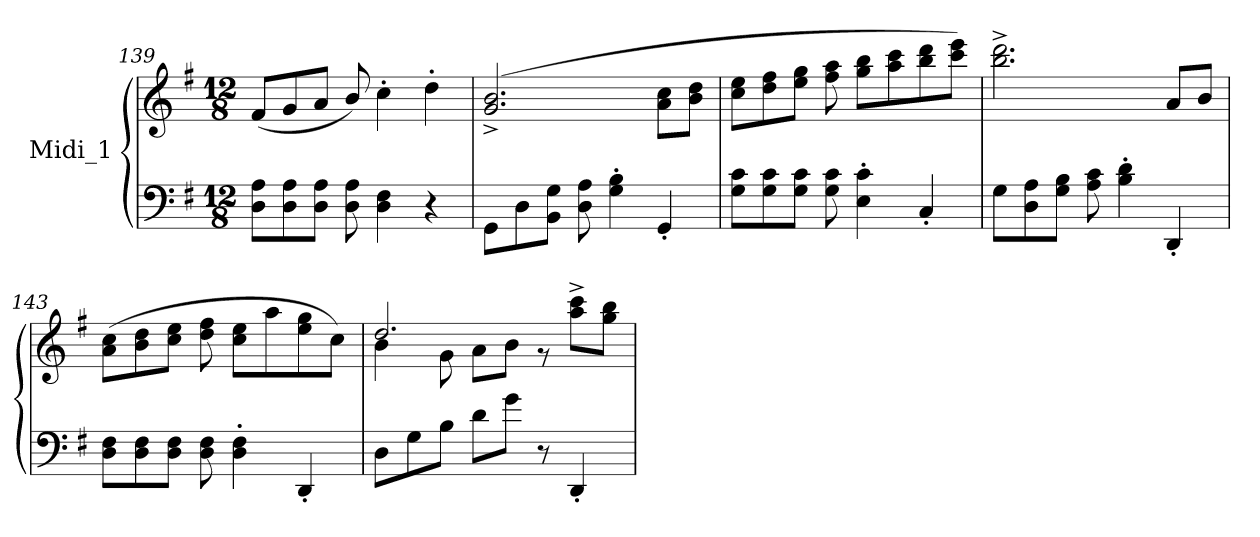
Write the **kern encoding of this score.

**kern	**kern
*part1	*part1
*staff2	*staff1
*I"Midi_1	*
*clefF4	*clefG2
*k[f#]	*k[f#]
*G:	*G:
*M12/8	*M12/8
=139	=139
8D\ 8A\L	(>8f#/L
8D\ 8A\	8g/
8D\ 8A\J	8a/J
8D\ 8A\	8b/)
4D\ 4F#\	4cc'\
4r	4dd'\
=140	=140
8GG\L	(>2.g/^ 2.b/^
8D\	.
8BB\ 8G\J	.
8D\ 8A\	.
4G\' 4B\'	.
4GG'/	8a\ 8cc\L
.	8b\ 8dd\J
=141	=141
8G\ 8c\L	8cc\ 8ee\L
8G\ 8c\	8dd\ 8ff#\
8G\ 8c\J	8ee\ 8gg\J
8G\ 8c\	8ff#\ 8aa\
4E\' 4c\'	8gg\ 8bb\L
.	8aa\ 8ccc\
4C'/	8bb\ 8ddd\
.	8ccc\ 8eee\J)
!!LO:LB:g=z
=142	=142
8G\L	2.bb\^ 2.ddd\^
8D\ 8A\	.
8G\ 8B\J	.
8A\ 8c\	.
4B\' 4d\'	.
4DD'/	8a/L
.	8b/J
!!LO:LB:g=z
=143	=143
*	*^
8D\ 8F#\L	(>8a\ 8cc\L	2ryy
8D\ 8F#\	8b\ 8dd\	.
8D\ 8F#\J	8cc\ 8ee\J	.
8D\ 8F#\	8dd\ 8ff#\	.
4D\' 4F#\'	8cc\ 8ee\L	2ryy
.	8aa\	.
4DD'/	8ee\ 8gg\	.
.	8cc\J)	.
=144	=144	=144
8D\L	2.dd/	4b\
8G\	.	.
8B\J	.	8g\
8d\L	.	8a\L
8g\J	.	8b\J
8r	.	8r
4DD'/	8aa\^ 8ccc\^L	4ryy
.	8gg\ 8bb\J	.
*	*v	*v
=	=
*-	*-
